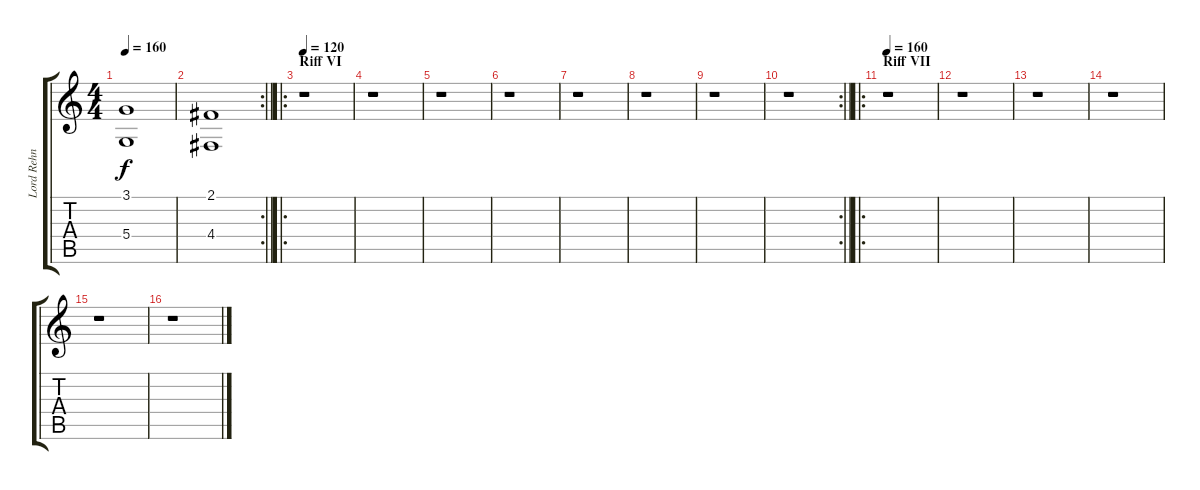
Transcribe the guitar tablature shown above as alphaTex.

\track ("Lord Rehn" "Lord Rehn") {instrument stringensemble1}
\staff {score tabs}
\tuning (E4 B3 G3 D3 A2 E2) {hide}
\ts (4 4)
\tempo 160
\clef g2
\ks c
(3.1 5.4).1{dy f} |
\rc 2
\barLineRight lightlight
(2.1 4.4).1 |
\ro
\section ("" "Riff VI")
\tempo 120
r.1 |
r.1 |
r.1 |
r.1 |
r.1 |
r.1 |
r.1 |
\rc 2
\barLineRight lightlight
r.1 |
\ro
\section ("" "Riff VII")
\tempo 160
r.1 |
r.1 |
r.1 |
r.1 |
r.1 |
r.1
